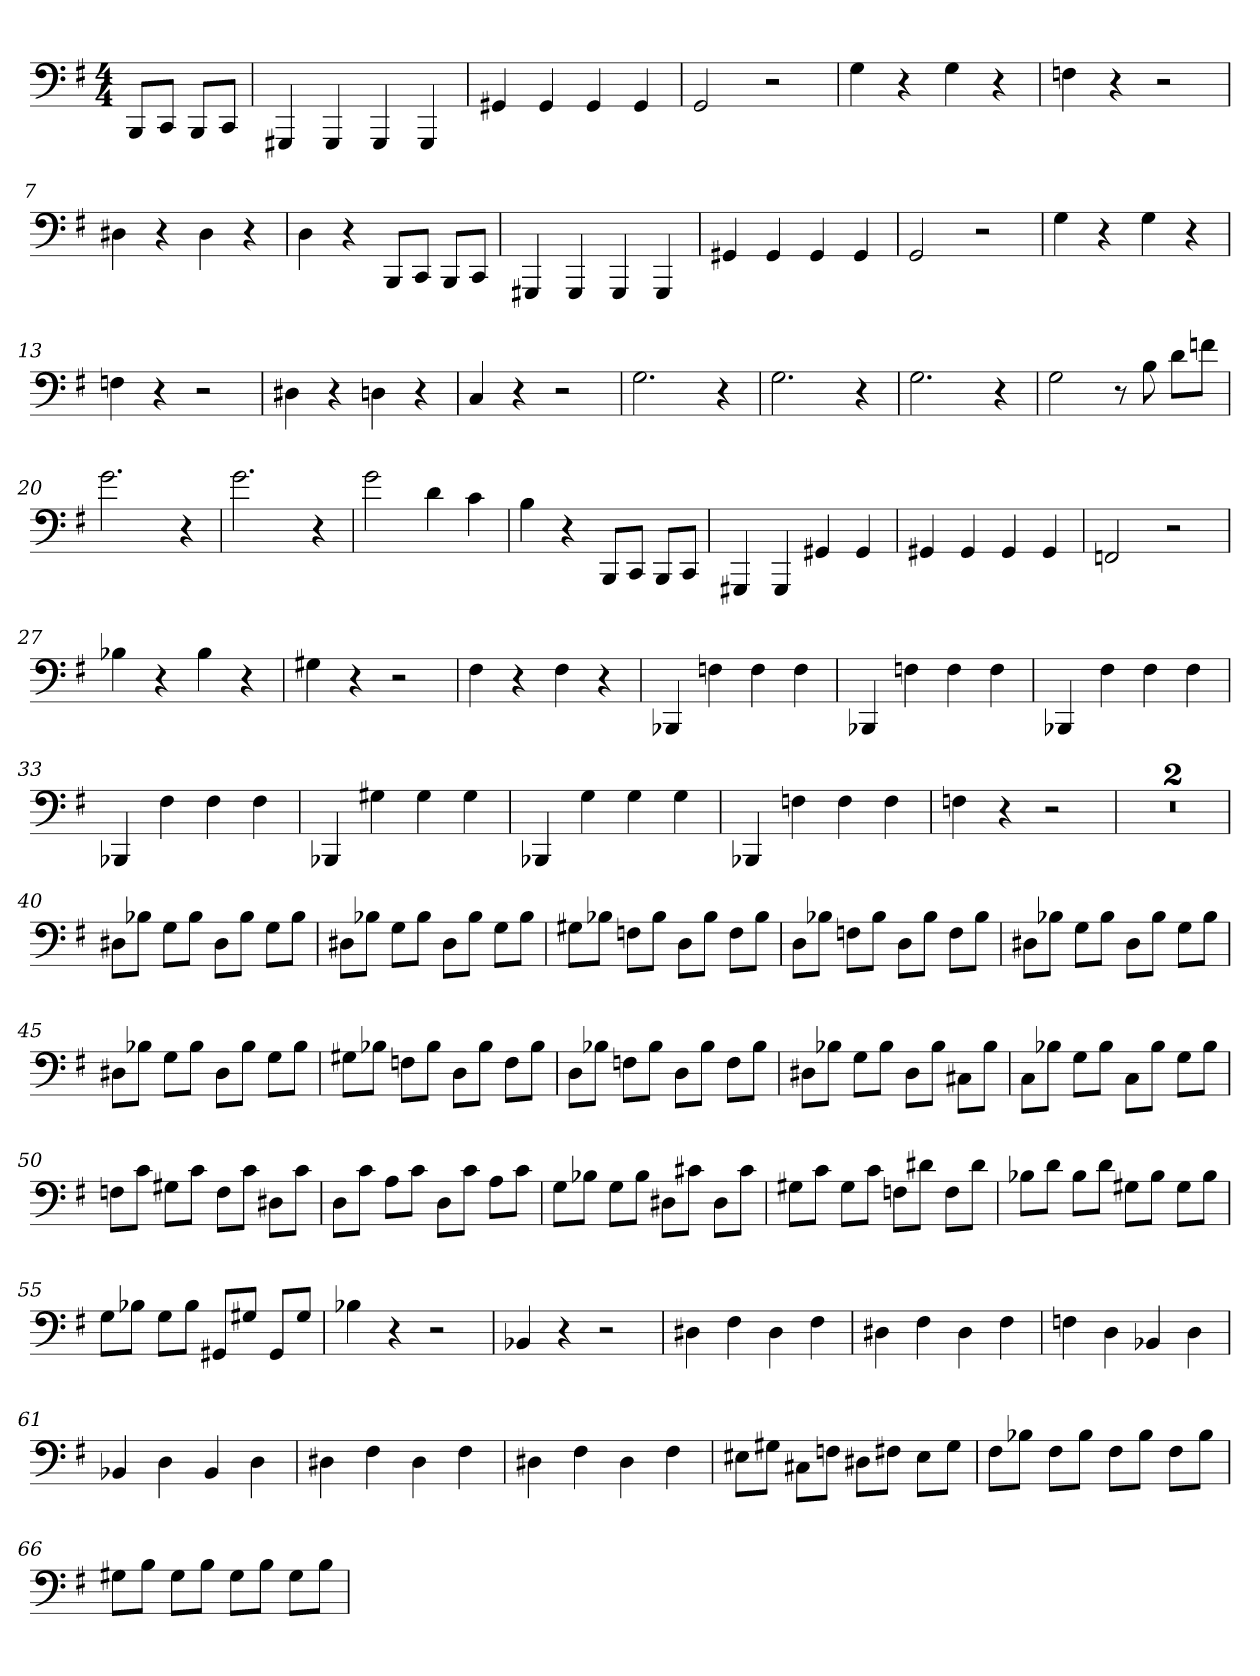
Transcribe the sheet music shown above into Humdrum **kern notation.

**kern
*part1
*staff1
*clefF4
*k[f#]
*G:
*M4/4
=
8BBB/L
8CC/J
8BBB/L
8CC/J
=2
4GGG#X
4GGG#
4GGG#
4GGG#
=3
4GG#X
4GG#
4GG#
4GG#
=4
2GG
2r
=5
4G
4r
4G
4r
=6
4Fn
4r
2r
=7
4D#X
4r
4D#
4r
=8
4D
4r
8BBB/L
8CC/J
8BBB/L
8CC/J
=9
4GGG#X
4GGG#
4GGG#
4GGG#
=10
4GG#X
4GG#
4GG#
4GG#
=11
2GG
2r
=12
4G
4r
4G
4r
=13
4Fn
4r
2r
=14
4D#X
4r
4Dn
4r
=15
4C
4r
2r
=16
2.G
4r
=17
2.G
4r
=18
2.G
4r
=19
2G
8r
8B
8d\L
8fn\J
=20
2.g
4r
=21
2.g
4r
=22
2g
4d
4c
=23
4B
4r
8BBB/L
8CC/J
8BBB/L
8CC/J
=24
4GGG#X
4GGG#
4GG#X
4GG#
=25
4GG#X
4GG#
4GG#
4GG#
=26
2FFn
2r
=27
4B-X
4r
4B-
4r
=28
4G#X
4r
2r
=29
4F#
4r
4F#
4r
=30
4BBB-X
4Fn
4F
4F
=31
4BBB-X
4Fn
4F
4F
=32
4BBB-X
4F#
4F#
4F#
=33
4BBB-X
4F#
4F#
4F#
=34
4BBB-X
4G#X
4G#
4G#
=35
4BBB-X
4G
4G
4G
=36
4BBB-X
4Fn
4F
4F
=37
4Fn
4r
2r
=38
1r
=39
1r
=40
8D#X\L
8B-X\J
8G\L
8B-\J
8D#\L
8B-\J
8G\L
8B-\J
=41
8D#X\L
8B-X\J
8G\L
8B-\J
8D#\L
8B-\J
8G\L
8B-\J
=42
8G#X\L
8B-X\J
8Fn\L
8B-\J
8D\L
8B-\J
8F\L
8B-\J
=43
8D\L
8B-X\J
8Fn\L
8B-\J
8D\L
8B-\J
8F\L
8B-\J
=44
8D#X\L
8B-X\J
8G\L
8B-\J
8D#\L
8B-\J
8G\L
8B-\J
=45
8D#X\L
8B-X\J
8G\L
8B-\J
8D#\L
8B-\J
8G\L
8B-\J
=46
8G#X\L
8B-X\J
8Fn\L
8B-\J
8D\L
8B-\J
8F\L
8B-\J
=47
8D\L
8B-X\J
8Fn\L
8B-\J
8D\L
8B-\J
8F\L
8B-\J
=48
8D#X\L
8B-X\J
8G\L
8B-\J
8D#\L
8B-\J
8C#X\L
8B-\J
=49
8C\L
8B-X\J
8G\L
8B-\J
8C\L
8B-\J
8G\L
8B-\J
=50
8Fn\L
8c\J
8G#X\L
8c\J
8F\L
8c\J
8D#X\L
8c\J
=51
8D\L
8c\J
8A\L
8c\J
8D\L
8c\J
8A\L
8c\J
=52
8G\L
8B-X\J
8G\L
8B-\J
8D#X\L
8c#X\J
8D#\L
8c#\J
=53
8G#X\L
8c\J
8G#\L
8c\J
8Fn\L
8d#X\J
8F\L
8d#\J
=54
8B-X\L
8d\J
8B-\L
8d\J
8G#X\L
8B-\J
8G#\L
8B-\J
=55
8G\L
8B-X\J
8G\L
8B-\J
8GG#X/L
8G#X/J
8GG#/L
8G#/J
=56
4B-X
4r
2r
=57
4BB-X
4r
2r
=58
4D#X
4F#
4D#
4F#
=59
4D#X
4F#
4D#
4F#
=60
4Fn
4D
4BB-X
4D
=61
4BB-X
4D
4BB-
4D
=62
4D#X
4F#
4D#
4F#
=63
4D#X
4F#
4D#
4F#
=64
8E#X\L
8G#X\J
8C#X\L
8Fn\J
8D#X\L
8F#X\J
8E#\L
8G#\J
=65
8F#\L
8B-X\J
8F#\L
8B-\J
8F#\L
8B-\J
8F#\L
8B-\J
=66
8G#X\L
8B\J
8G#\L
8B\J
8G#\L
8B\J
8G#\L
8B\J
=
*-
